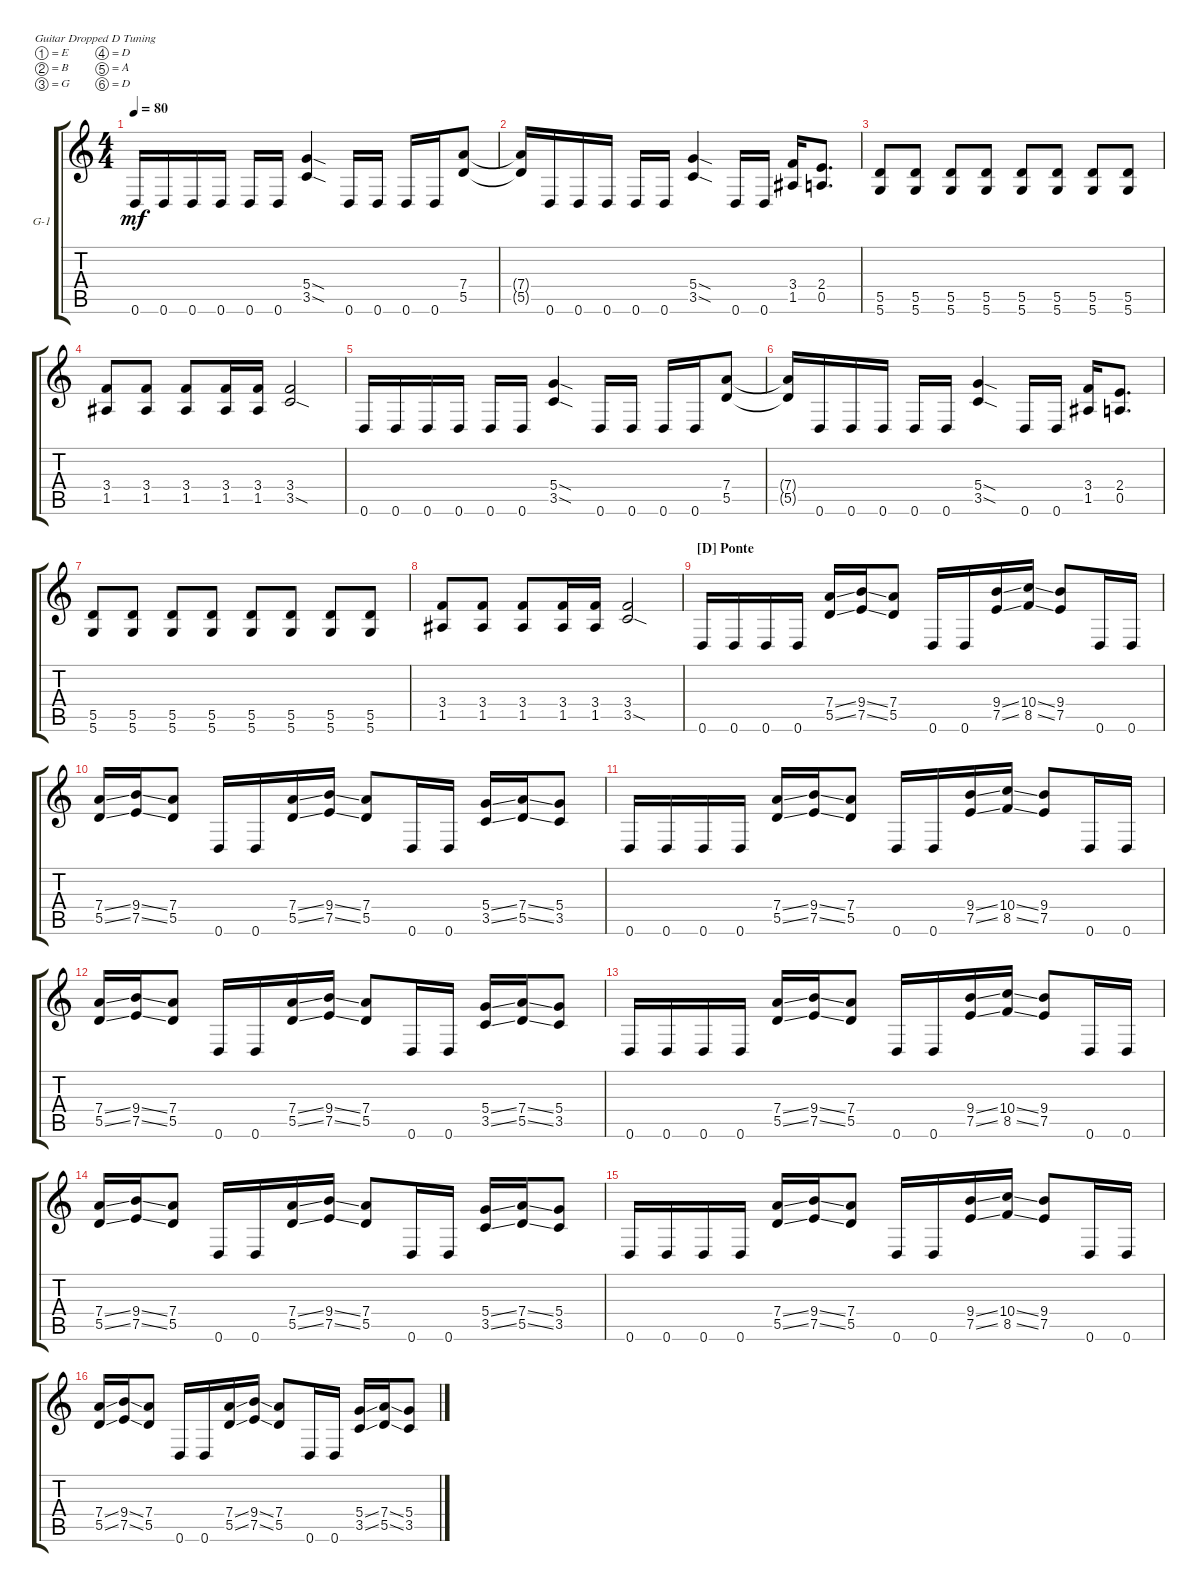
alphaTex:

\defaultSystemsLayout 4
\bracketExtendMode groupsimilarinstruments
\firstSystemTrackNameOrientation horizontal
\otherSystemsTrackNameOrientation horizontal
\track ("Guitar-1" "G-1") {multiBarRest instrument acousticguitarsteel}
\staff {score tabs}
\tuning (E4 B3 G3 D3 A2 D2)
\ts (4 4)
\tempo 80
\clef g2
\ks aminor
0.6.16{dy mf} 0.6.16 0.6.16 0.6.16 0.6.16 0.6.16 (3.5{sod} 5.4{sod}).4 0.6.16 0.6.16 0.6.16 0.6.16 (5.5 7.4).8 |
(5.5{t} 7.4{t}).16 0.6.16 0.6.16 0.6.16 0.6.16 0.6.16 (3.5{sod} 5.4{sod}).4 0.6.16 0.6.16 (1.5 3.4).16 (0.5 2.4).8{d} |
(5.6 5.5).8 (5.6 5.5).8 (5.6 5.5).8 (5.6 5.5).8 (5.6 5.5).8 (5.6 5.5).8 (5.6 5.5).8 (5.6 5.5).8 |
(1.5 3.4).8 (3.4 1.5).8 (1.5 3.4).8 (3.4 1.5).16 (3.4 1.5).16 (3.5{sod} 3.4).2 |
0.6.16 0.6.16 0.6.16 0.6.16 0.6.16 0.6.16 (3.5{sod} 5.4{sod}).4 0.6.16 0.6.16 0.6.16 0.6.16 (5.5 7.4).8 |
(5.5{t} 7.4{t}).16 0.6.16 0.6.16 0.6.16 0.6.16 0.6.16 (3.5{sod} 5.4{sod}).4 0.6.16 0.6.16 (1.5 3.4).16 (0.5 2.4).8{d} |
(5.6 5.5).8 (5.6 5.5).8 (5.6 5.5).8 (5.6 5.5).8 (5.6 5.5).8 (5.6 5.5).8 (5.6 5.5).8 (5.6 5.5).8 |
(1.5 3.4).8 (3.4 1.5).8 (1.5 3.4).8 (3.4 1.5).16 (3.4 1.5).16 (3.5{sod} 3.4).2 |
\section ("D" "Ponte")
0.6.16 0.6.16 0.6.16 0.6.16 (5.5{ss} 7.4{ss}).16 (7.5{ss} 9.4{ss}).16 (7.4 5.5).8 0.6.16 0.6.16 (7.5{ss} 9.4{ss}).16 (8.5{ss} 10.4{ss}).16 (9.4 7.5).8 0.6.16 0.6.16 |
(5.5{ss} 7.4{ss}).16 (7.5{ss} 9.4{ss}).16 (7.4 5.5).8 0.6.16 0.6.16 (5.5{ss} 7.4{ss}).16 (7.5{ss} 9.4{ss}).16 (7.4 5.5).8 0.6.16 0.6.16 (3.5{ss} 5.4{ss}).16 (7.4{ss} 5.5{ss}).16 (3.5 5.4).8 |
0.6.16 0.6.16 0.6.16 0.6.16 (5.5{ss} 7.4{ss}).16 (7.5{ss} 9.4{ss}).16 (7.4 5.5).8 0.6.16 0.6.16 (7.5{ss} 9.4{ss}).16 (8.5{ss} 10.4{ss}).16 (9.4 7.5).8 0.6.16 0.6.16 |
(5.5{ss} 7.4{ss}).16 (7.5{ss} 9.4{ss}).16 (7.4 5.5).8 0.6.16 0.6.16 (5.5{ss} 7.4{ss}).16 (7.5{ss} 9.4{ss}).16 (7.4 5.5).8 0.6.16 0.6.16 (3.5{ss} 5.4{ss}).16 (7.4{ss} 5.5{ss}).16 (3.5 5.4).8 |
0.6.16 0.6.16 0.6.16 0.6.16 (5.5{ss} 7.4{ss}).16 (7.5{ss} 9.4{ss}).16 (7.4 5.5).8 0.6.16 0.6.16 (7.5{ss} 9.4{ss}).16 (8.5{ss} 10.4{ss}).16 (9.4 7.5).8 0.6.16 0.6.16 |
(5.5{ss} 7.4{ss}).16 (7.5{ss} 9.4{ss}).16 (7.4 5.5).8 0.6.16 0.6.16 (5.5{ss} 7.4{ss}).16 (7.5{ss} 9.4{ss}).16 (7.4 5.5).8 0.6.16 0.6.16 (3.5{ss} 5.4{ss}).16 (7.4{ss} 5.5{ss}).16 (3.5 5.4).8 |
0.6.16 0.6.16 0.6.16 0.6.16 (5.5{ss} 7.4{ss}).16 (7.5{ss} 9.4{ss}).16 (7.4 5.5).8 0.6.16 0.6.16 (7.5{ss} 9.4{ss}).16 (8.5{ss} 10.4{ss}).16 (9.4 7.5).8 0.6.16 0.6.16 |
(5.5{ss} 7.4{ss}).16 (7.5{ss} 9.4{ss}).16 (7.4 5.5).8 0.6.16 0.6.16 (5.5{ss} 7.4{ss}).16 (7.5{ss} 9.4{ss}).16 (7.4 5.5).8 0.6.16 0.6.16 (3.5{ss} 5.4{ss}).16 (7.4{ss} 5.5{ss}).16 (3.5 5.4).8
